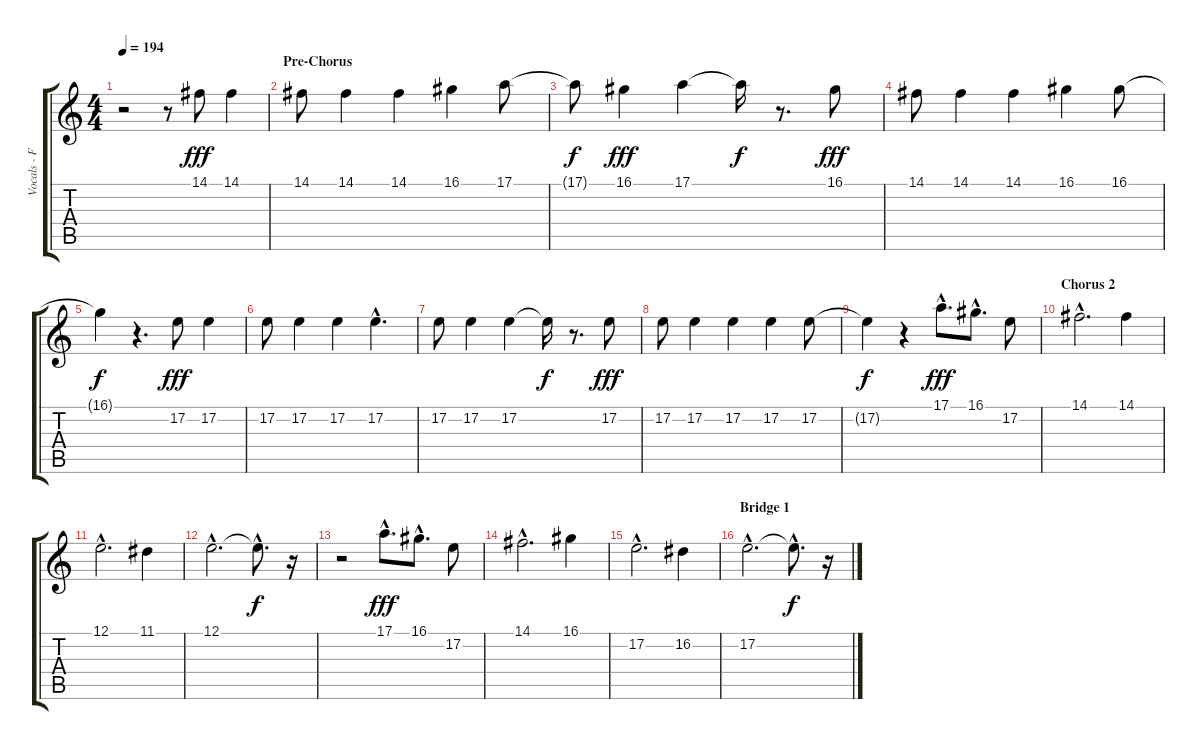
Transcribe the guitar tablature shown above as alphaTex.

\track ("Vocals - Fat Mike" "Vocals - F") {instrument lead6voice}
\staff {score tabs}
\tuning (E4 B3 G3 D3 A2 E2) {hide}
\ts (4 4)
\tempo 194
\clef g2
\ks c
r.2{dy fff} r.8 14.1.8 14.1.4 |
\section ("" "Pre-Chorus")
14.1.8 14.1.4 14.1.4 16.1.4 17.1.8 |
17.1{t}.8{dy f} 16.1.4{dy fff} 17.1.4 17.1{t}.16{dy f} r.8{d} 16.1.8{dy fff} |
14.1.8 14.1.4 14.1.4 16.1.4 16.1.8 |
16.1{t}.4{dy f} r.4{d} 17.2.8{dy fff} 17.2.4 |
17.2.8 17.2.4 17.2.4 17.2{hac}.4{d} |
17.2.8 17.2.4 17.2.4 17.2{t}.16{dy f} r.8{d} 17.2.8{dy fff} |
17.2.8 17.2.4 17.2.4 17.2.4 17.2.8 |
17.2{t}.4{dy f} r.4 17.1{hac}.8{d dy fff} 16.1{hac}.8{d} 17.2.8 |
\section ("" "Chorus 2")
14.1{hac}.2{d} 14.1.4 |
12.1{hac}.2{d} 11.1.4 |
12.1{hac}.2{d} 12.1{hac t}.8{d dy f} r.16 |
r.2 17.1{hac}.8{d dy fff} 16.1{hac}.8{d} 17.2.8 |
14.1{hac}.2{d} 16.1.4 |
17.2{hac}.2{d} 16.2.4 |
\section ("" "Bridge 1")
17.2{hac}.2{d} 17.2{hac t}.8{d dy f} r.16
